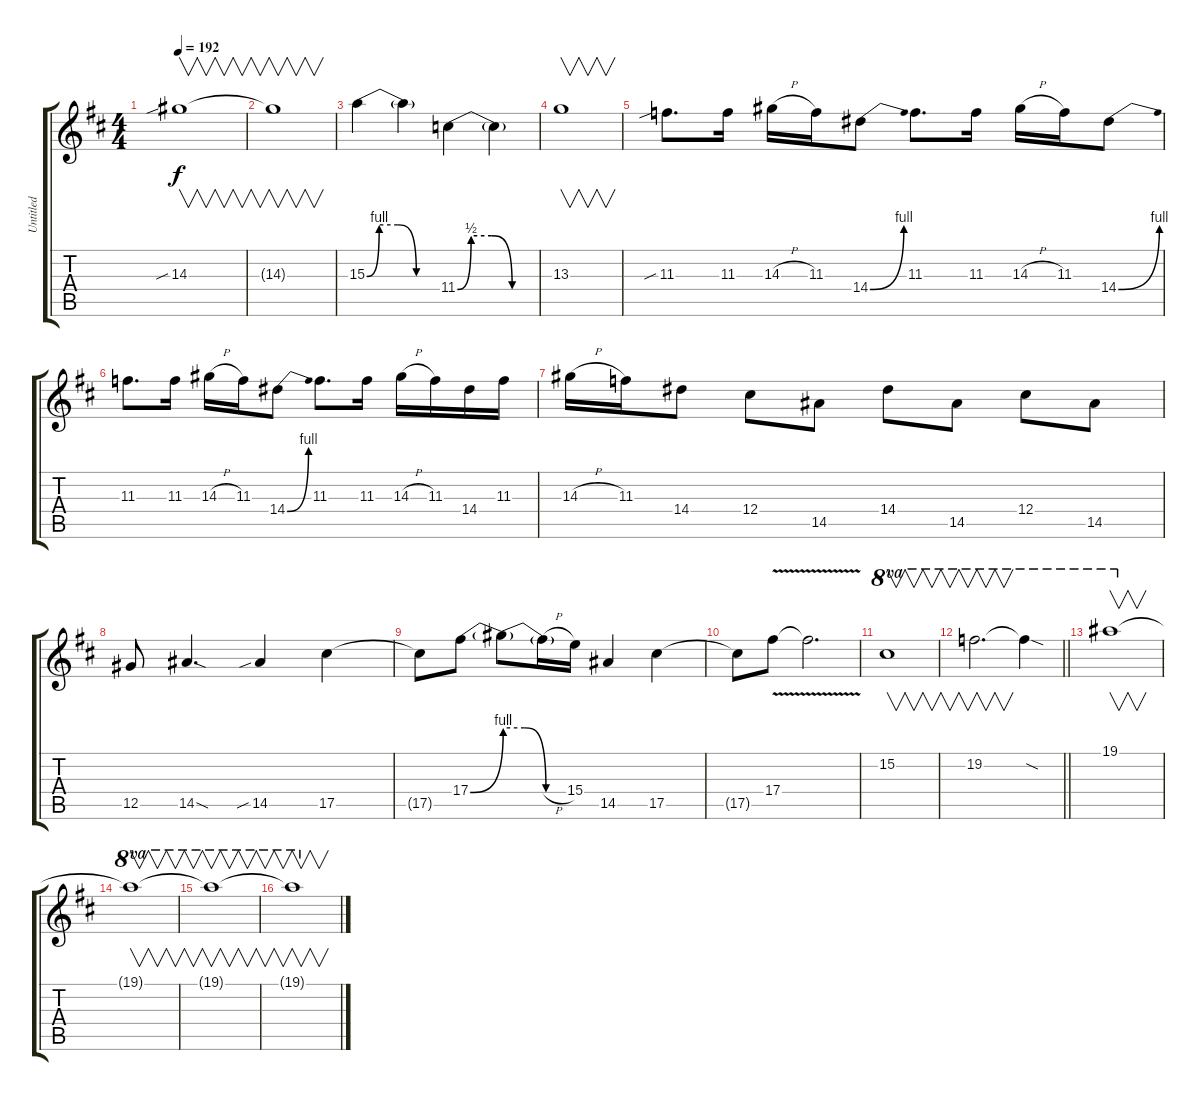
\track ("Untitled" "Untitled") {instrument distortionguitar}
\staff {score tabs}
\tuning (Eb4 Bb3 Gb3 Db3 Ab2 Db2) {hide}
\ts (4 4)
\tempo 192
\clef g2
\ks d
14.3{sib}.1{v dy f} |
14.3{t}.1{v} |
15.3{be (custom 0 0 10 4 25 4 40 0 60 0)}.4 15.3{t}.4 11.4{be (custom 0 0 10 2 25 2 40 0 60 0)}.4 11.4{t}.4 |
13.3.1{v} |
11.3{sib}.8{d} 11.3.16 14.3{h}.16 11.3.16 14.4{be (bend 0 0 60 4)}.8 11.3.8{d} 11.3.16 14.3{h}.16 11.3.16 14.4{be (bend 0 0 60 4)}.8 |
11.3.8{d} 11.3.16 14.3{h}.16 11.3.16 14.4{be (bend 0 0 60 4)}.8 11.3.8{d} 11.3.16 14.3{h}.16 11.3.16 14.4.16 11.3.16 |
14.3{h}.16 11.3.16 14.4.8 12.4.8 14.5.8 14.4.8 14.5.8 12.4.8 14.5.8 |
12.5.8 14.5{sod}.4{d} 14.5{sib}.4 17.5.4 |
17.5{t}.8 17.4{be (bend 0 0 60 4)}.8 17.4{be (custom 0 4 20 4 40 0 60 0) t}.8 17.4{h t}.16 15.4.16 14.5.4 17.5.4 |
17.5{t}.8 17.4{v}.8 17.4{v t}.2{d} |
15.2.1{v ot 8va} |
\barLineRight lightlight
19.2.2{v d ot 8va} 19.2{sod t}.4{ot 8va} |
19.1.1{v ot 8va} |
19.1{t}.1{v ot 8va} |
19.1{t}.1{v ot 8va} |
19.1{t}.1{v ot 8va}
